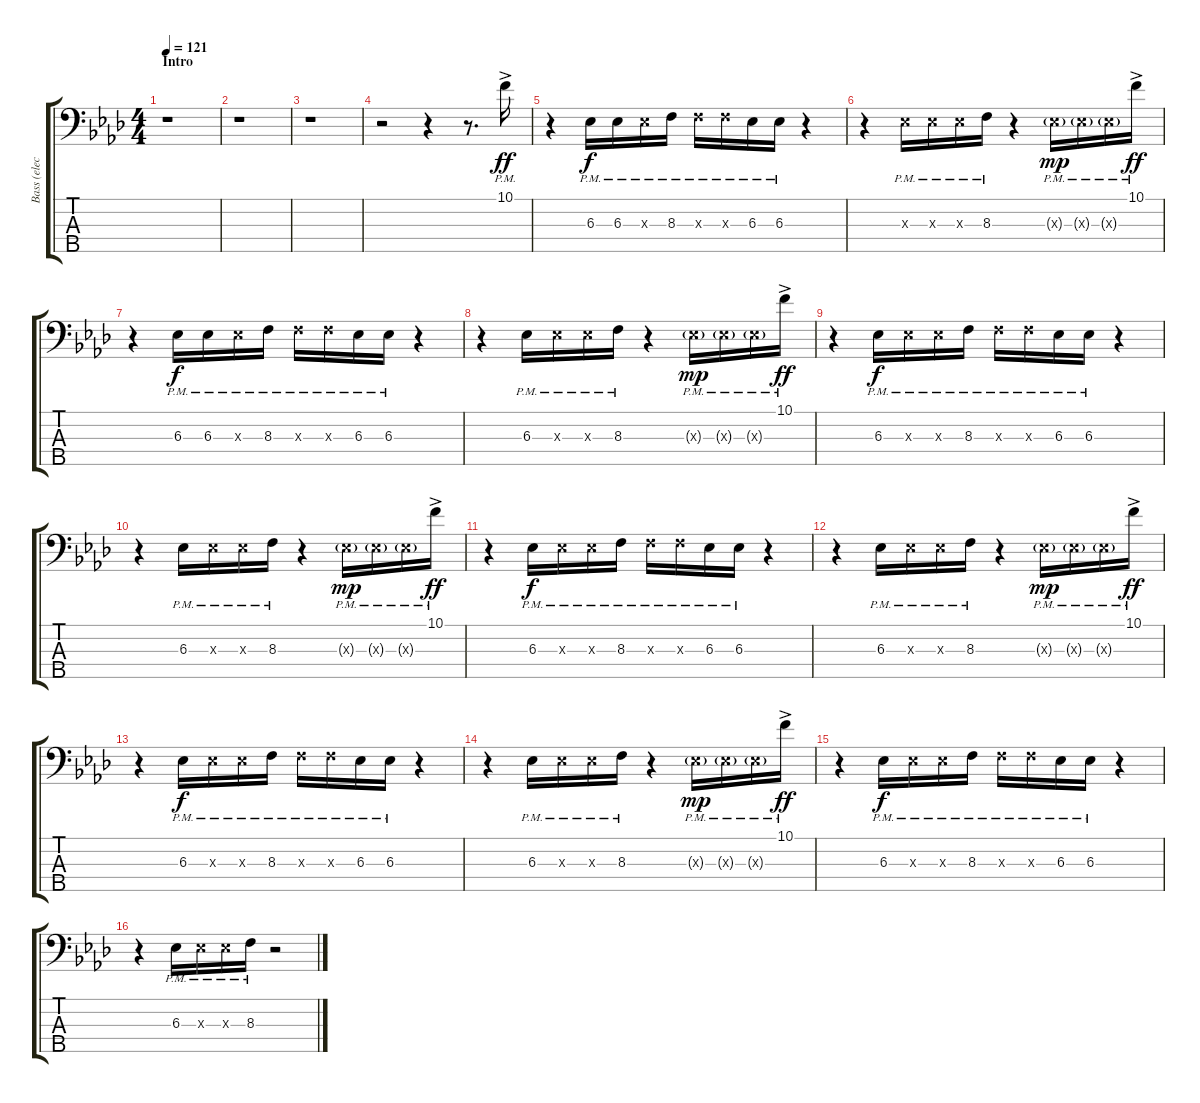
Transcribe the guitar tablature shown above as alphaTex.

\track ("Bass (elec.)" "Bass (elec") {instrument electricbasspick}
\staff {score tabs}
\tuning (G2 D2 A1 E1 B0) {hide}
\ts (4 4)
\section ("" "Intro")
\tempo 121
\clef f4
\ks ab
r.1{dy ff instrument electricbasspick} |
r.1 |
r.1 |
r.2 r.4 r.8{d} 10.1{ac pm}.16 |
r.4 6.3{pm}.16{dy f} 6.3{pm}.16 6.3{pm x}.16 8.3{pm}.16 8.3{pm x}.16 8.3{pm x}.16 6.3{pm}.16 6.3{pm}.16 r.4 |
r.4 6.3{pm x}.16 6.3{pm x}.16 6.3{pm x}.16 8.3{pm}.16 r.4 6.3{g pm x}.16{dy mp} 6.3{g pm x}.16 6.3{g pm x}.16 10.1{ac pm}.16{dy ff} |
r.4 6.3{pm}.16{dy f} 6.3{pm}.16 6.3{pm x}.16 8.3{pm}.16 8.3{pm x}.16 8.3{pm x}.16 6.3{pm}.16 6.3{pm}.16 r.4 |
r.4 6.3{pm}.16 6.3{pm x}.16 6.3{pm x}.16 8.3{pm}.16 r.4 6.3{g pm x}.16{dy mp} 6.3{g pm x}.16 6.3{g pm x}.16 10.1{ac pm}.16{dy ff} |
r.4 6.3{pm}.16{dy f} 6.3{pm x}.16 6.3{pm x}.16 8.3{pm}.16 8.3{pm x}.16 8.3{pm x}.16 6.3{pm}.16 6.3{pm}.16 r.4 |
r.4 6.3{pm}.16 6.3{pm x}.16 6.3{pm x}.16 8.3{pm}.16 r.4 6.3{g pm x}.16{dy mp} 6.3{g pm x}.16 6.3{g pm x}.16 10.1{ac pm}.16{dy ff} |
r.4 6.3{pm}.16{dy f} 6.3{pm x}.16 6.3{pm x}.16 8.3{pm}.16 8.3{pm x}.16 8.3{pm x}.16 6.3{pm}.16 6.3{pm}.16 r.4 |
r.4 6.3{pm}.16 6.3{pm x}.16 6.3{pm x}.16 8.3{pm}.16 r.4 6.3{g pm x}.16{dy mp} 6.3{g pm x}.16 6.3{g pm x}.16 10.1{ac pm}.16{dy ff} |
r.4 6.3{pm}.16{dy f} 6.3{pm x}.16 6.3{pm x}.16 8.3{pm}.16 8.3{pm x}.16 8.3{pm x}.16 6.3{pm}.16 6.3{pm}.16 r.4 |
r.4 6.3{pm}.16 6.3{pm x}.16 6.3{pm x}.16 8.3{pm}.16 r.4 6.3{g pm x}.16{dy mp} 6.3{g pm x}.16 6.3{g pm x}.16 10.1{ac pm}.16{dy ff} |
r.4 6.3{pm}.16{dy f} 6.3{pm x}.16 6.3{pm x}.16 8.3{pm}.16 8.3{pm x}.16 8.3{pm x}.16 6.3{pm}.16 6.3{pm}.16 r.4 |
r.4 6.3{pm}.16 6.3{pm x}.16 6.3{pm x}.16 8.3{pm}.16 r.2
